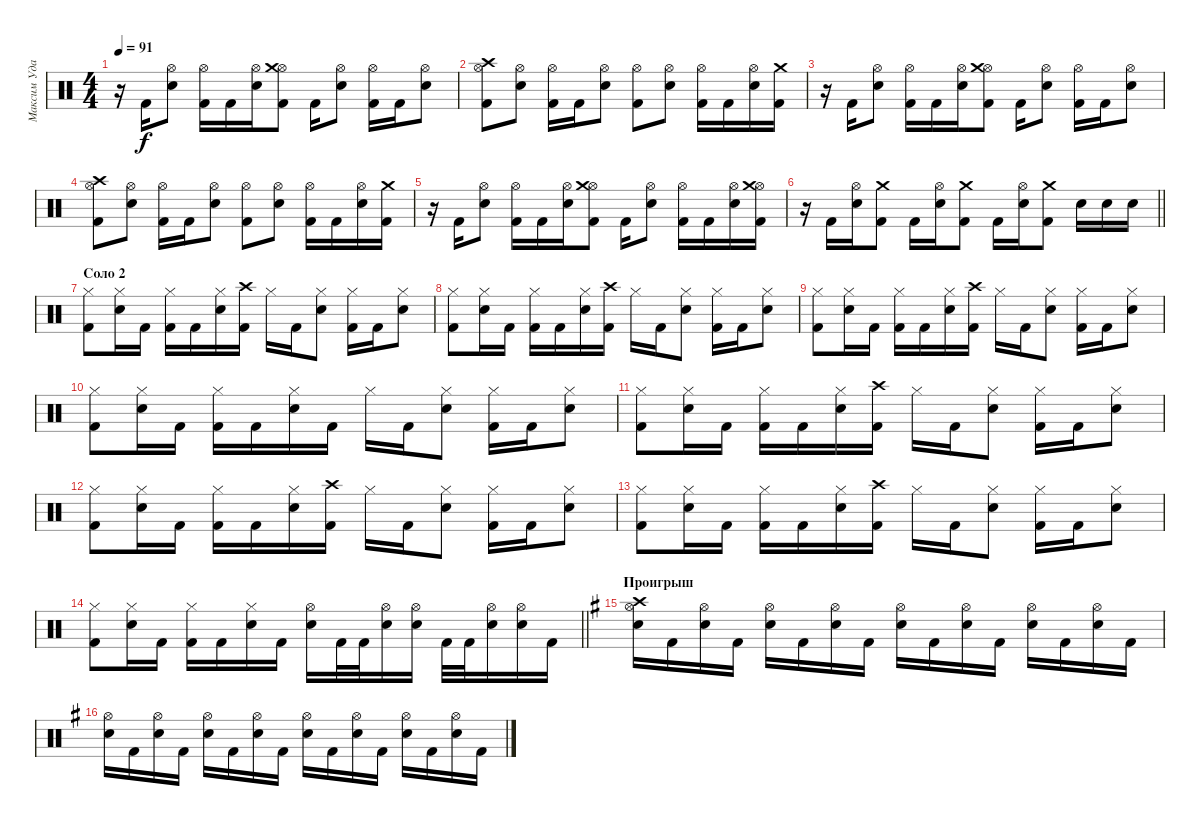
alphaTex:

\track ("Максим Удалов" "Максим Уда") {instrument percussion}
\staff {score}
\articulation defaults
\ts (4 4)
\tempo 91
\clef neutral
\ks aminor
r.16{dy f} "Kick (hit) 2".16 ("Electric Snare (hit)" "Hi-Hat (open)").8 ("Kick (hit) 2" "Hi-Hat (open)").16 "Kick (hit) 2".16 ("Electric Snare (hit)" "Hi-Hat (open)").16 ("Kick (hit) 2" "Hi-Hat (open)" "Crash medium (hit)").8 "Kick (hit) 2".16 ("Electric Snare (hit)" "Hi-Hat (open)").8 ("Kick (hit) 2" "Hi-Hat (open)").16 "Kick (hit) 2".16 ("Electric Snare (hit)" "Hi-Hat (open)").8 |
("Kick (hit) 2" "Hi-Hat (open)" "Crash high (hit)").8 ("Electric Snare (hit)" "Hi-Hat (open)").8 ("Kick (hit) 2" "Hi-Hat (open)").16 "Kick (hit) 2".16 ("Electric Snare (hit)" "Hi-Hat (open)").8 ("Kick (hit) 2" "Hi-Hat (open)").8 ("Electric Snare (hit)" "Hi-Hat (open)").8 ("Kick (hit) 2" "Hi-Hat (open)").16 "Kick (hit) 2".16 ("Electric Snare (hit)" "Hi-Hat (open)").16 ("Kick (hit) 2" "Crash medium (hit)").16 |
r.16 "Kick (hit) 2".16 ("Electric Snare (hit)" "Hi-Hat (open)").8 ("Kick (hit) 2" "Hi-Hat (open)").16 "Kick (hit) 2".16 ("Electric Snare (hit)" "Hi-Hat (open)").16 ("Kick (hit) 2" "Hi-Hat (open)" "Crash medium (hit)").8 "Kick (hit) 2".16 ("Electric Snare (hit)" "Hi-Hat (open)").8 ("Kick (hit) 2" "Hi-Hat (open)").16 "Kick (hit) 2".16 ("Electric Snare (hit)" "Hi-Hat (open)").8 |
("Kick (hit) 2" "Hi-Hat (open)" "Crash high (hit)").8 ("Electric Snare (hit)" "Hi-Hat (open)").8 ("Kick (hit) 2" "Hi-Hat (open)").16 "Kick (hit) 2".16 ("Electric Snare (hit)" "Hi-Hat (open)").8 ("Kick (hit) 2" "Hi-Hat (open)").8 ("Electric Snare (hit)" "Hi-Hat (open)").8 ("Kick (hit) 2" "Hi-Hat (open)").16 "Kick (hit) 2".16 ("Electric Snare (hit)" "Hi-Hat (open)").16 ("Kick (hit) 2" "Crash medium (hit)").16 |
r.16 "Kick (hit) 2".16 ("Electric Snare (hit)" "Hi-Hat (open)").8 ("Kick (hit) 2" "Hi-Hat (open)").16 "Kick (hit) 2".16 ("Electric Snare (hit)" "Hi-Hat (open)").16 ("Kick (hit) 2" "Hi-Hat (open)" "Crash medium (hit)").8 "Kick (hit) 2".16 ("Electric Snare (hit)" "Hi-Hat (open)").8 ("Kick (hit) 2" "Hi-Hat (open)").16 "Kick (hit) 2".16 ("Electric Snare (hit)" "Hi-Hat (open)").16 ("Kick (hit) 2" "Hi-Hat (open)" "Crash medium (hit)").16 |
\barLineRight lightlight
r.16 "Kick (hit) 2".16 ("Electric Snare (hit)" "Hi-Hat (open)").16 ("Kick (hit) 2" "Crash medium (hit)").8 "Kick (hit) 2".16 ("Electric Snare (hit)" "Hi-Hat (open)").16 ("Kick (hit) 2" "Crash medium (hit)").8 "Kick (hit) 2".16 ("Electric Snare (hit)" "Hi-Hat (open)").16 ("Kick (hit) 2" "Crash medium (hit)").8 "Electric Snare (hit)".16 "Electric Snare (hit)".16 "Electric Snare (hit)".16 |
\section ("" "Соло 2")
("Kick (hit) 2" "Hi-Hat (closed)").8 ("Electric Snare (hit)" "Hi-Hat (closed)").16 "Kick (hit) 2".16 ("Kick (hit) 2" "Hi-Hat (closed)").16 "Kick (hit) 2".16 ("Electric Snare (hit)" "Hi-Hat (closed)").16 ("Kick (hit) 2" "Crash high (hit)").16 "Hi-Hat (closed)".16 "Kick (hit) 2".16 ("Electric Snare (hit)" "Hi-Hat (closed)").8 ("Kick (hit) 2" "Hi-Hat (closed)").16 "Kick (hit) 2".16 ("Electric Snare (hit)" "Hi-Hat (closed)").8 |
("Kick (hit) 2" "Hi-Hat (closed)").8 ("Electric Snare (hit)" "Hi-Hat (closed)").16 "Kick (hit) 2".16 ("Kick (hit) 2" "Hi-Hat (closed)").16 "Kick (hit) 2".16 ("Electric Snare (hit)" "Hi-Hat (closed)").16 ("Kick (hit) 2" "Crash high (hit)").16 "Hi-Hat (closed)".16 "Kick (hit) 2".16 ("Electric Snare (hit)" "Hi-Hat (closed)").8 ("Kick (hit) 2" "Hi-Hat (closed)").16 "Kick (hit) 2".16 ("Electric Snare (hit)" "Hi-Hat (closed)").8 |
("Kick (hit) 2" "Hi-Hat (closed)").8 ("Electric Snare (hit)" "Hi-Hat (closed)").16 "Kick (hit) 2".16 ("Kick (hit) 2" "Hi-Hat (closed)").16 "Kick (hit) 2".16 ("Electric Snare (hit)" "Hi-Hat (closed)").16 ("Kick (hit) 2" "Crash high (hit)").16 "Hi-Hat (closed)".16 "Kick (hit) 2".16 ("Electric Snare (hit)" "Hi-Hat (closed)").8 ("Kick (hit) 2" "Hi-Hat (closed)").16 "Kick (hit) 2".16 ("Electric Snare (hit)" "Hi-Hat (closed)").8 |
("Kick (hit) 2" "Hi-Hat (closed)").8 ("Electric Snare (hit)" "Hi-Hat (closed)").16 "Kick (hit) 2".16 ("Kick (hit) 2" "Hi-Hat (closed)").16 "Kick (hit) 2".16 ("Electric Snare (hit)" "Hi-Hat (closed)").16 "Kick (hit) 2".16 "Hi-Hat (closed)".16 "Kick (hit) 2".16 ("Electric Snare (hit)" "Hi-Hat (closed)").8 ("Kick (hit) 2" "Hi-Hat (closed)").16 "Kick (hit) 2".16 ("Electric Snare (hit)" "Hi-Hat (closed)").8 |
("Kick (hit) 2" "Hi-Hat (closed)").8 ("Electric Snare (hit)" "Hi-Hat (closed)").16 "Kick (hit) 2".16 ("Kick (hit) 2" "Hi-Hat (closed)").16 "Kick (hit) 2".16 ("Electric Snare (hit)" "Hi-Hat (closed)").16 ("Kick (hit) 2" "Crash high (hit)").16 "Hi-Hat (closed)".16 "Kick (hit) 2".16 ("Electric Snare (hit)" "Hi-Hat (closed)").8 ("Kick (hit) 2" "Hi-Hat (closed)").16 "Kick (hit) 2".16 ("Electric Snare (hit)" "Hi-Hat (closed)").8 |
("Kick (hit) 2" "Hi-Hat (closed)").8 ("Electric Snare (hit)" "Hi-Hat (closed)").16 "Kick (hit) 2".16 ("Kick (hit) 2" "Hi-Hat (closed)").16 "Kick (hit) 2".16 ("Electric Snare (hit)" "Hi-Hat (closed)").16 ("Kick (hit) 2" "Crash high (hit)").16 "Hi-Hat (closed)".16 "Kick (hit) 2".16 ("Electric Snare (hit)" "Hi-Hat (closed)").8 ("Kick (hit) 2" "Hi-Hat (closed)").16 "Kick (hit) 2".16 ("Electric Snare (hit)" "Hi-Hat (closed)").8 |
("Kick (hit) 2" "Hi-Hat (closed)").8 ("Electric Snare (hit)" "Hi-Hat (closed)").16 "Kick (hit) 2".16 ("Kick (hit) 2" "Hi-Hat (closed)").16 "Kick (hit) 2".16 ("Electric Snare (hit)" "Hi-Hat (closed)").16 ("Kick (hit) 2" "Crash high (hit)").16 "Hi-Hat (closed)".16 "Kick (hit) 2".16 ("Electric Snare (hit)" "Hi-Hat (closed)").8 ("Kick (hit) 2" "Hi-Hat (closed)").16 "Kick (hit) 2".16 ("Electric Snare (hit)" "Hi-Hat (closed)").8 |
\barLineRight lightlight
("Kick (hit) 2" "Hi-Hat (closed)").8 ("Electric Snare (hit)" "Hi-Hat (closed)").16 "Kick (hit) 2".16 ("Kick (hit) 2" "Hi-Hat (closed)").16 "Kick (hit) 2".16 ("Electric Snare (hit)" "Hi-Hat (closed)").16 "Kick (hit) 2".16 ("Electric Snare (hit)" "Hi-Hat (open)").16 "Kick (hit) 2".32 "Kick (hit) 2".32 ("Electric Snare (hit)" "Hi-Hat (open)").16 ("Electric Snare (hit)" "Hi-Hat (open)").16 "Kick (hit) 2".32 "Kick (hit) 2".32 ("Electric Snare (hit)" "Hi-Hat (open)").16 ("Electric Snare (hit)" "Hi-Hat (open)").16 "Kick (hit) 2".16 |
\section ("" "Проигрыш")
\ks eminor
("Electric Snare (hit)" "Hi-Hat (open)" "Crash high (hit)").16 "Kick (hit) 2".16 ("Electric Snare (hit)" "Hi-Hat (open)").16 "Kick (hit) 2".16 ("Electric Snare (hit)" "Hi-Hat (open)").16 "Kick (hit) 2".16 ("Electric Snare (hit)" "Hi-Hat (open)").16 "Kick (hit) 2".16 ("Electric Snare (hit)" "Hi-Hat (open)").16 "Kick (hit) 2".16 ("Electric Snare (hit)" "Hi-Hat (open)").16 "Kick (hit) 2".16 ("Electric Snare (hit)" "Hi-Hat (open)").16 "Kick (hit) 2".16 ("Electric Snare (hit)" "Hi-Hat (open)").16 "Kick (hit) 2".16 |
("Electric Snare (hit)" "Hi-Hat (open)").16 "Kick (hit) 2".16 ("Electric Snare (hit)" "Hi-Hat (open)").16 "Kick (hit) 2".16 ("Electric Snare (hit)" "Hi-Hat (open)").16 "Kick (hit) 2".16 ("Electric Snare (hit)" "Hi-Hat (open)").16 "Kick (hit) 2".16 ("Electric Snare (hit)" "Hi-Hat (open)").16 "Kick (hit) 2".16 ("Electric Snare (hit)" "Hi-Hat (open)").16 "Kick (hit) 2".16 ("Electric Snare (hit)" "Hi-Hat (open)").16 "Kick (hit) 2".16 ("Electric Snare (hit)" "Hi-Hat (open)").16 "Kick (hit) 2".16
